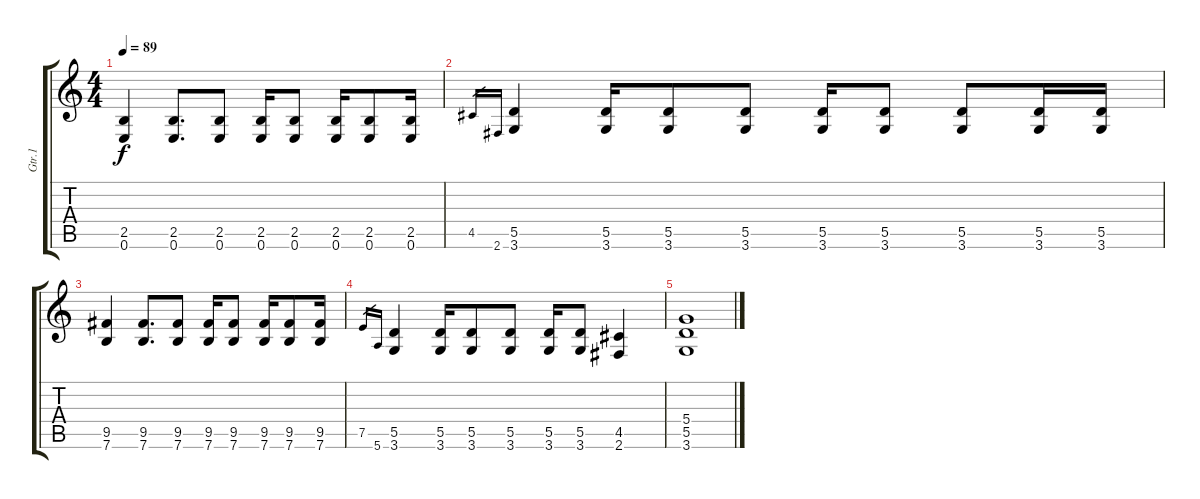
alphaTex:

\track ("Gtr.1" "Gtr.1") {instrument distortionguitar}
\staff {score tabs}
\tuning (E4 B3 G3 D3 A2 E2) {hide}
\ts (4 4)
\tempo 89
\clef g2
\ks c
(2.5 0.6).4{dy f} (2.5 0.6).8{d} (2.5 0.6).8 (2.5 0.6).16 (2.5 0.6).8 (2.5 0.6).16 (2.5 0.6).8 (2.5 0.6).16 |
4.5.16{gr} 2.6.16{gr} (5.5 3.6).4 (5.5 3.6).16 (5.5 3.6).8 (5.5 3.6).8 (5.5 3.6).16 (5.5 3.6).8 (5.5 3.6).8 (5.5 3.6).16 (5.5 3.6).16 |
(9.5 7.6).4 (9.5 7.6).8{d} (9.5 7.6).8 (9.5 7.6).16 (9.5 7.6).8 (9.5 7.6).16 (9.5 7.6).8 (9.5 7.6).16 |
7.5.16{gr} 5.6.16{gr} (5.5 3.6).4 (5.5 3.6).16 (5.5 3.6).8 (5.5 3.6).8 (5.5 3.6).16 (5.5 3.6).8 (4.5 2.6).4 |
(5.4 5.5 3.6).1{instrument distortionguitar}
